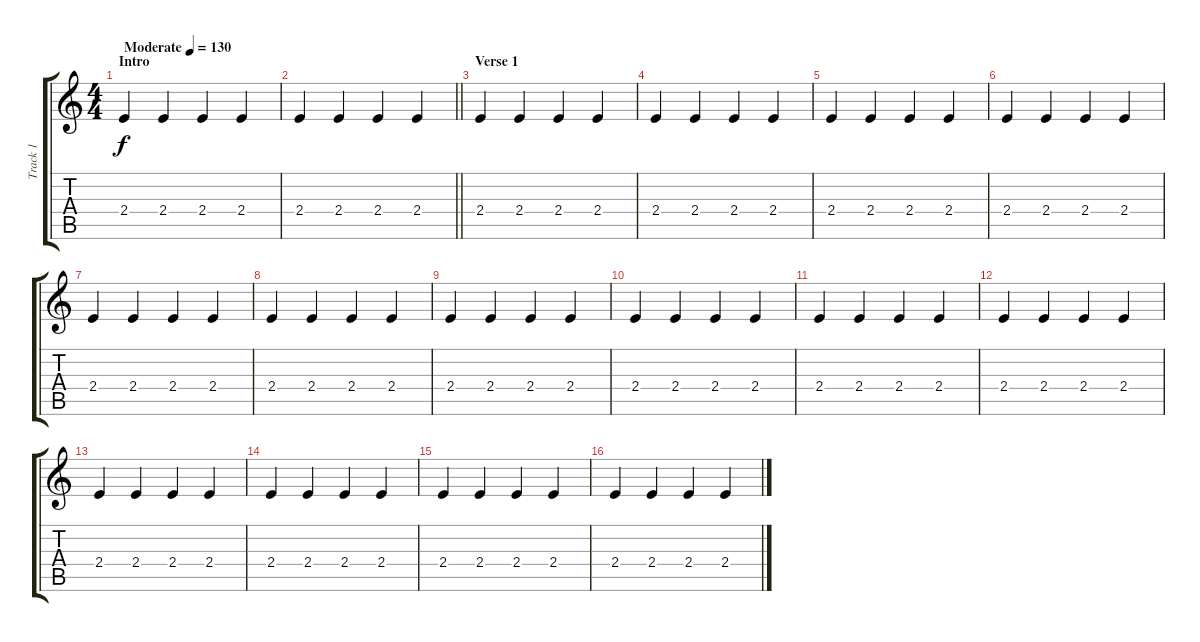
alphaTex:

\track ("Track 1" "Track 1") {instrument overdrivenguitar}
\staff {score tabs}
\tuning (E4 B3 G3 D3 A2 E2) {hide}
\ts (4 4)
\section ("" "Intro")
\tempo (130 "Moderate")
\clef g2
\ks c
2.4.4{dy f instrument overdrivenguitar} 2.4.4 2.4.4 2.4.4 |
\barLineRight lightlight
2.4.4 2.4.4 2.4.4 2.4.4 |
\section ("" "Verse 1")
2.4.4 2.4.4 2.4.4 2.4.4 |
2.4.4 2.4.4 2.4.4 2.4.4 |
2.4.4 2.4.4 2.4.4 2.4.4 |
2.4.4 2.4.4 2.4.4 2.4.4 |
2.4.4 2.4.4 2.4.4 2.4.4 |
2.4.4 2.4.4 2.4.4 2.4.4 |
2.4.4 2.4.4 2.4.4 2.4.4 |
2.4.4 2.4.4 2.4.4 2.4.4 |
2.4.4 2.4.4 2.4.4 2.4.4 |
2.4.4 2.4.4 2.4.4 2.4.4 |
2.4.4 2.4.4 2.4.4 2.4.4 |
2.4.4 2.4.4 2.4.4 2.4.4 |
2.4.4 2.4.4 2.4.4 2.4.4 |
2.4.4 2.4.4 2.4.4 2.4.4
